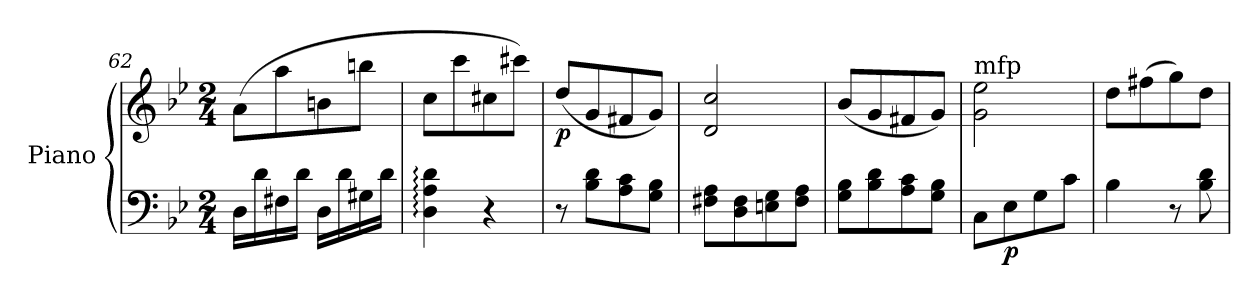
**kern	**kern	**dynam
*part1	*part1	*part1
*staff2	*staff1	*staff1/2
*I"Piano	*	*
*I'Pno.	*	*
*clefF4	*clefG2	*
*k[b-e-]	*k[b-e-]	*
*B-:	*B-:	*
*M2/4	*M2/4	*
=62	=62	=62
16D\LL	(>8a\L	.
16d\	.	.
16F#X\	8aa\	.
16d\JJ	.	.
16D\LL	8bn\	.
16d\	.	.
16G#X\	8bbn\J	.
16d\JJ	.	.
=63	=63	=63
4D\: 4A\: 4d\:	8cc\L	.
.	8ccc\	.
4r	8cc#X\	.
.	8ccc#X\J)	.
!!LO:LB:g=z
=64	=64	=64
!	!	!LO:DY:b
8r	(<8dd/L	p
8B-\ 8d\L	8g/	.
8A\ 8c\	8f#X/	.
8G\ 8B-\J	8g/J)	.
=65	=65	=65
8F#X\ 8A\L	2d/ 2cc/	.
8D\ 8F#\	.	.
8En\ 8G\	.	.
8F#\ 8A\J	.	.
=66	=66	=66
8G\ 8B-\L	(<8b-/L	.
8B-\ 8d\	8g/	.
8A\ 8c\	8f#X/	.
8G\ 8B-\J	8g/J)	.
=67	=67	=67
!	!LO:TX:a:t=mfp	!
8C\L	2g\ 2ee-\	.
!	!	!LO:DY:b=2
8E-\	.	p
8G\	.	.
8c\J	.	.
=68	=68	=68
4B-\	8dd\L	.
.	(>8ff#X\	.
8r	8gg\)	.
8B-\ 8d\	8dd\J	.
=	=	=
*-	*-	*-
